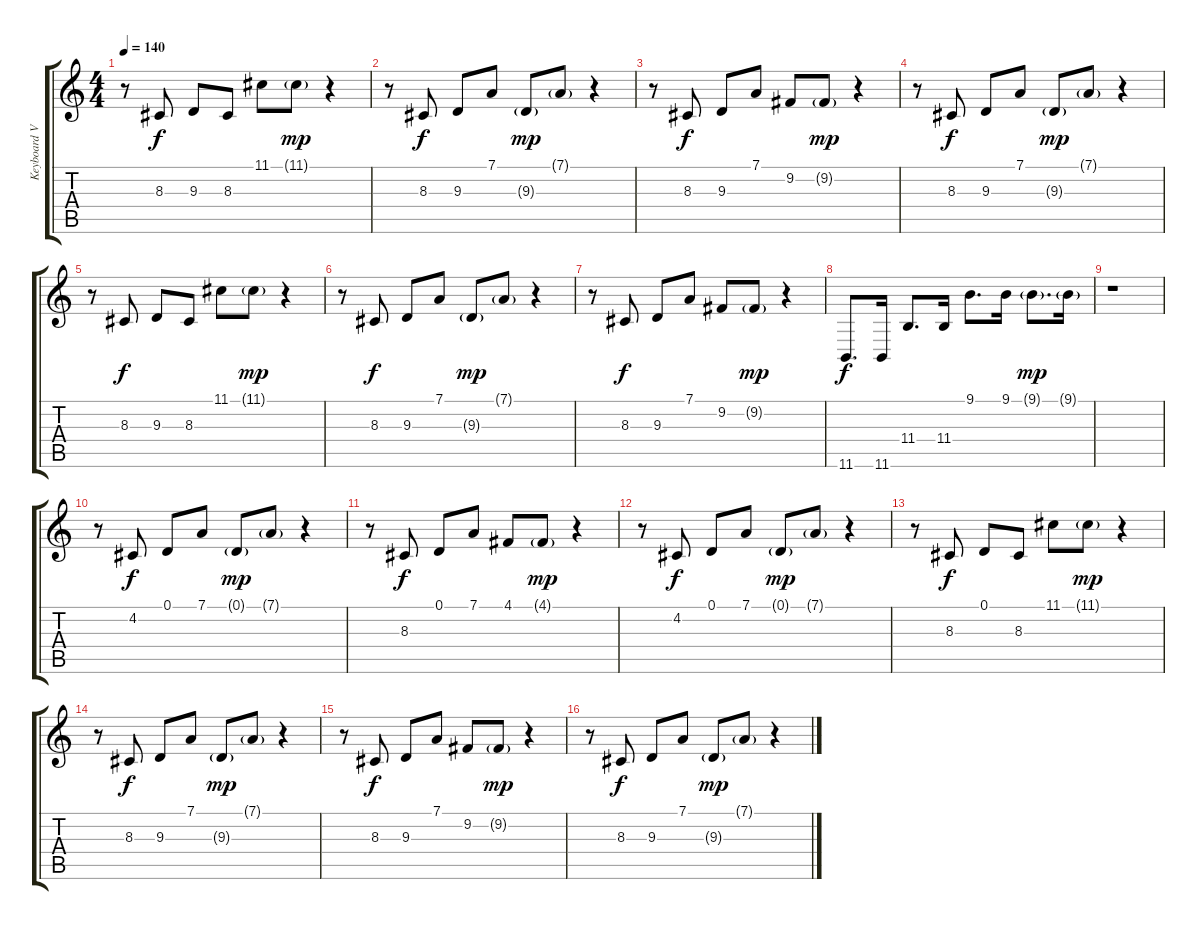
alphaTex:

\track ("Keyboard V" "Keyboard V") {instrument lead1square}
\staff {score tabs}
\tuning (D4 A3 F3 C3 G2 C2) {hide}
\ts (4 4)
\tempo 140
\clef g2
\ks c
r.8{dy mp} 8.3.8{dy f} 9.3.8 8.3.8 11.1.8 11.1{g}.8{dy mp} r.4 |
r.8 8.3.8{dy f} 9.3.8 7.1.8 9.3{g}.8{dy mp} 7.1{g}.8 r.4 |
r.8 8.3.8{dy f} 9.3.8 7.1.8 9.2.8 9.2{g}.8{dy mp} r.4 |
r.8 8.3.8{dy f} 9.3.8 7.1.8 9.3{g}.8{dy mp} 7.1{g}.8 r.4 |
r.8 8.3.8{dy f} 9.3.8 8.3.8 11.1.8 11.1{g}.8{dy mp} r.4 |
r.8 8.3.8{dy f} 9.3.8 7.1.8 9.3{g}.8{dy mp} 7.1{g}.8 r.4 |
r.8 8.3.8{dy f} 9.3.8 7.1.8 9.2.8 9.2{g}.8{dy mp} r.4 |
11.6.8{d dy f} 11.6.16 11.4.8{d} 11.4.16 9.1.8{d} 9.1.16 9.1{g}.8{d dy mp} 9.1{g}.16 |
r.1 |
r.8 4.2.8{dy f} 0.1.8 7.1.8 0.1{g}.8{dy mp} 7.1{g}.8 r.4 |
r.8 8.3.8{dy f} 0.1.8 7.1.8 4.1.8 4.1{g}.8{dy mp} r.4 |
r.8 4.2.8{dy f} 0.1.8 7.1.8 0.1{g}.8{dy mp} 7.1{g}.8 r.4 |
r.8 8.3.8{dy f} 0.1.8 8.3.8 11.1.8 11.1{g}.8{dy mp} r.4 |
r.8 8.3.8{dy f} 9.3.8 7.1.8 9.3{g}.8{dy mp} 7.1{g}.8 r.4 |
r.8 8.3.8{dy f} 9.3.8 7.1.8 9.2.8 9.2{g}.8{dy mp} r.4 |
r.8 8.3.8{dy f} 9.3.8 7.1.8 9.3{g}.8{dy mp} 7.1{g}.8 r.4
